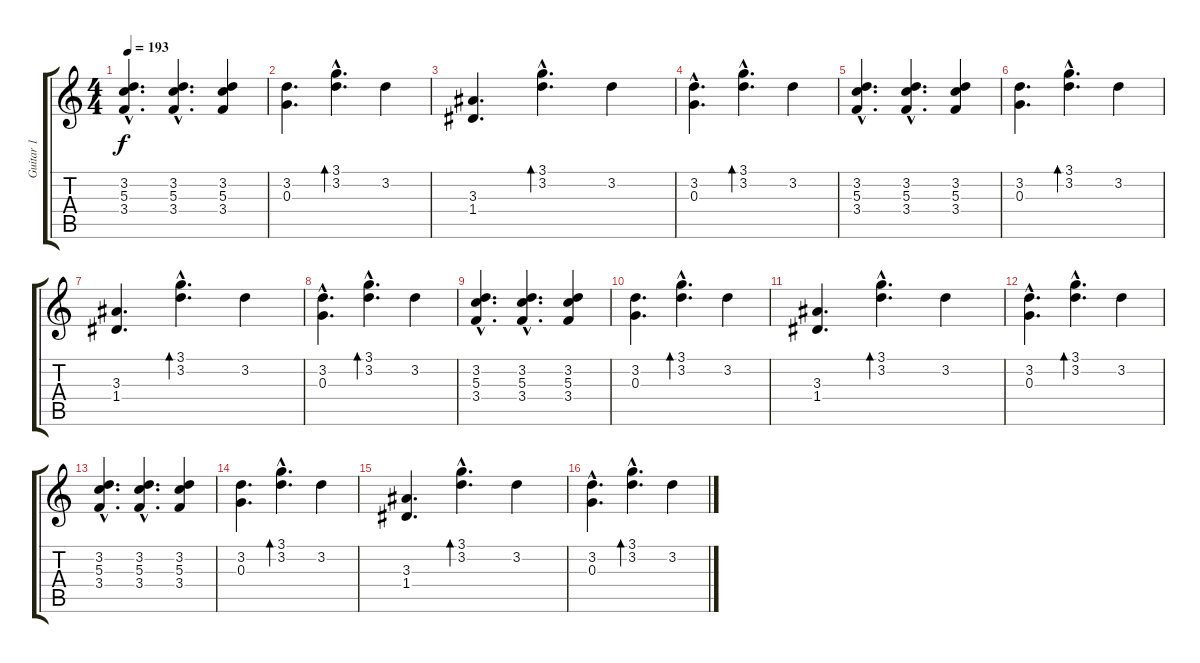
\track ("Guitar 1" "Guitar 1") {instrument distortionguitar}
\staff {score tabs}
\tuning (E4 B3 G3 D3 A2 E2) {hide}
\ts (4 4)
\tempo 193
\clef g2
\ks c
(3.2{hac} 5.3{hac} 3.4{hac}).4{d dy f} (3.2{hac} 5.3{hac} 3.4{hac}).4{d} (3.2 5.3 3.4).4 |
(3.2 0.3).4{d} (3.1{hac} 3.2{hac}).4{d bd 240} 3.2.4 |
(3.3 1.4).4{d} (3.1{hac} 3.2{hac}).4{d bd 240} 3.2.4 |
(3.2{hac} 0.3).4{d} (3.1{hac} 3.2{hac}).4{d bd 240} 3.2.4 |
(3.2{hac} 5.3{hac} 3.4{hac}).4{d} (3.2{hac} 5.3{hac} 3.4{hac}).4{d} (3.2 5.3 3.4).4 |
(3.2 0.3).4{d} (3.1{hac} 3.2{hac}).4{d bd 240} 3.2.4 |
(3.3 1.4).4{d} (3.1{hac} 3.2{hac}).4{d bd 240} 3.2.4 |
(3.2{hac} 0.3).4{d} (3.1{hac} 3.2{hac}).4{d bd 240} 3.2.4 |
(3.2{hac} 5.3{hac} 3.4{hac}).4{d} (3.2{hac} 5.3{hac} 3.4{hac}).4{d} (3.2 5.3 3.4).4 |
(3.2 0.3).4{d} (3.1{hac} 3.2{hac}).4{d bd 240} 3.2.4 |
(3.3 1.4).4{d} (3.1{hac} 3.2{hac}).4{d bd 240} 3.2.4 |
(3.2{hac} 0.3).4{d} (3.1{hac} 3.2{hac}).4{d bd 240} 3.2.4 |
(3.2{hac} 5.3{hac} 3.4{hac}).4{d} (3.2{hac} 5.3{hac} 3.4{hac}).4{d} (3.2 5.3 3.4).4 |
(3.2 0.3).4{d} (3.1{hac} 3.2{hac}).4{d bd 240} 3.2.4 |
(3.3 1.4).4{d} (3.1{hac} 3.2{hac}).4{d bd 240} 3.2.4 |
(3.2{hac} 0.3).4{d} (3.1{hac} 3.2{hac}).4{d bd 240} 3.2.4
